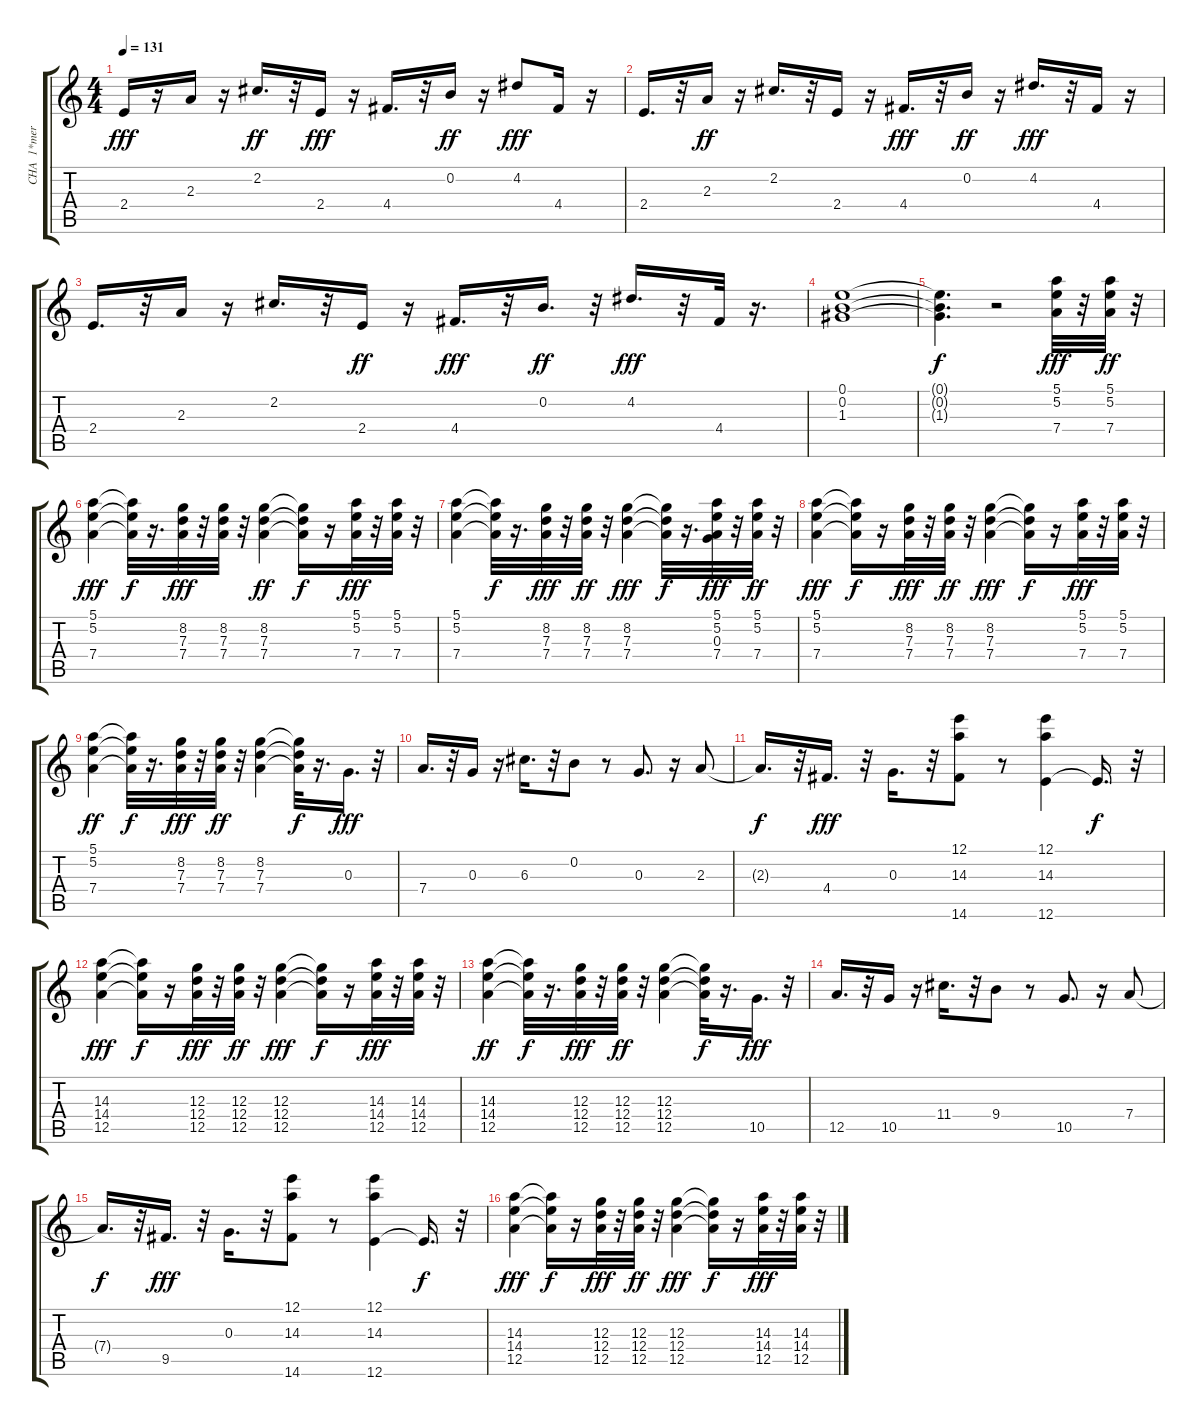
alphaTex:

\track ("CHA  1*merged" "CHA  1*mer") {instrument acousticguitarsteel}
\staff {score tabs}
\tuning (E4 B3 G3 D3 A2 E2) {hide}
\ts (4 4)
\tempo 131
\clef g2
\ks c
2.4.16{dy fff} r.16 2.3.16 r.16 2.2.16{d dy ff} r.32 2.4.16{dy fff} r.16 4.4.16{d} r.32 0.2.16{dy ff} r.16 4.2.8{dy fff} 4.4.16 r.16 |
2.4.16{d} r.32 2.3.16{dy ff} r.16 2.2.16{d} r.32 2.4.16 r.16 4.4.16{d dy fff} r.32 0.2.16{dy ff} r.16 4.2.16{d dy fff} r.32 4.4.16 r.16 |
2.4.16{d} r.32 2.3.16 r.16 2.2.16{d} r.32 2.4.16{dy ff} r.16 4.4.16{d dy fff} r.32 0.2.16{d dy ff} r.32 4.2.16{d dy fff} r.32 4.4.32 r.16{d} |
(0.1 0.2 1.3).1 |
(0.1{t} 0.2{t} 1.3{t}).4{d dy f} r.2 (5.1 5.2 7.4).32{dy fff} r.32 (5.1 5.2 7.4).32{dy ff} r.32 |
(5.1 5.2 7.4).4{dy fff} (5.1{t} 5.2{t} 7.4{t}).32{dy f} r.16{d} (8.2 7.3 7.4).32{dy fff} r.32 (8.2 7.3 7.4).32 r.32 (8.2 7.3 7.4).4{dy ff} (8.2{t} 7.3{t} 7.4{t}).16{dy f} r.16 (5.1 5.2 7.4).32{dy fff} r.32 (5.1 5.2 7.4).32 r.32 |
(5.1 5.2 7.4).4 (5.1{t} 5.2{t} 7.4{t}).32{dy f} r.16{d} (8.2 7.3 7.4).32{dy fff} r.32 (8.2 7.3 7.4).32{dy ff} r.32 (8.2 7.3 7.4).4{dy fff} (8.2{t} 7.3{t} 7.4{t}).32{dy f} r.16{d} (5.1 5.2 0.3 7.4).32{dy fff} r.32 (5.1 5.2 7.4).32{dy ff} r.32 |
(5.1 5.2 7.4).4{dy fff} (5.1{t} 5.2{t} 7.4{t}).16{dy f} r.16 (8.2 7.3 7.4).32{dy fff} r.32 (8.2 7.3 7.4).32{dy ff} r.32 (8.2 7.3 7.4).4{dy fff} (8.2{t} 7.3{t} 7.4{t}).16{dy f} r.16 (5.1 5.2 7.4).32{dy fff} r.32 (5.1 5.2 7.4).32 r.32 |
(5.1 5.2 7.4).4{dy ff} (5.1{t} 5.2{t} 7.4{t}).32{dy f} r.16{d} (8.2 7.3 7.4).32{dy fff} r.32 (8.2 7.3 7.4).32{dy ff} r.32 (8.2 7.3 7.4).4 (8.2{t} 7.3{t} 7.4{t}).32{dy f} r.16{d} 0.3.16{d dy fff} r.32 |
7.4.16{d} r.32 0.3.16 r.16 6.3.16{d} r.32 0.2.8 r.8 0.3.8{d} r.16 2.3.8 |
2.3{t}.16{d dy f} r.32 4.4.16{d dy fff} r.32 0.3.16{d} r.32 (12.1 14.3 14.6).8 r.8 (12.1 14.3 12.6).4 12.6{t}.16{d dy f} r.32 |
(14.3 14.4 12.5).4{dy fff} (14.3{t} 14.4{t} 12.5{t}).16{dy f} r.16 (12.3 12.4 12.5).32{dy fff} r.32 (12.3 12.4 12.5).32{dy ff} r.32 (12.3 12.4 12.5).4{dy fff} (12.3{t} 12.4{t} 12.5{t}).16{dy f} r.16 (14.3 14.4 12.5).32{dy fff} r.32 (14.3 14.4 12.5).32 r.32 |
(14.3 14.4 12.5).4{dy ff} (14.3{t} 14.4{t} 12.5{t}).32{dy f} r.16{d} (12.3 12.4 12.5).32{dy fff} r.32 (12.3 12.4 12.5).32{dy ff} r.32 (12.3 12.4 12.5).4 (12.3{t} 12.4{t} 12.5{t}).32{dy f} r.16{d} 10.5.16{d dy fff} r.32 |
12.5.16{d} r.32 10.5.16 r.16 11.4.16{d} r.32 9.4.8 r.8 10.5.8{d} r.16 7.4.8 |
7.4{t}.16{d dy f} r.32 9.5.16{d dy fff} r.32 0.3.16{d} r.32 (12.1 14.3 14.6).8 r.8 (12.1 14.3 12.6).4 12.6{t}.16{d dy f} r.32 |
(14.3 14.4 12.5).4{dy fff} (14.3{t} 14.4{t} 12.5{t}).16{dy f} r.16 (12.3 12.4 12.5).32{dy fff} r.32 (12.3 12.4 12.5).32{dy ff} r.32 (12.3 12.4 12.5).4{dy fff} (12.3{t} 12.4{t} 12.5{t}).16{dy f} r.16 (14.3 14.4 12.5).32{dy fff} r.32 (14.3 14.4 12.5).32 r.32
